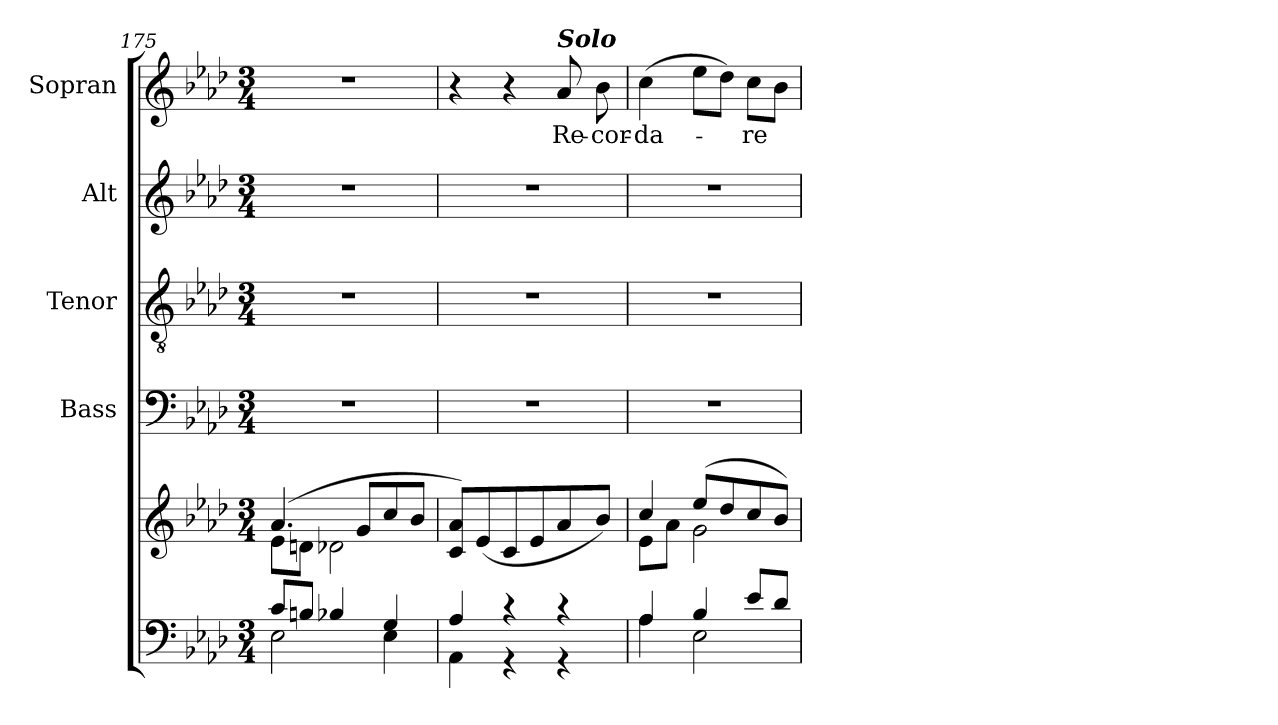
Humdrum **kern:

**kern	**kern	**kern	**kern	**kern	**kern	**text
*part5	*part5	*part4	*part3	*part2	*part1	*part1
*staff6	*staff5	*staff4	*staff3	*staff2	*staff1	*staff1
*	*	*I"Bass	*I"Tenor	*I"Alt	*I"Sopran	*
*	*	*I'B.	*I'T.	*I'A.	*I'S.	*
*clefF4	*clefG2	*clefF4	*clefGv2	*clefG2	*clefG2	*
*k[b-e-a-d-]	*k[b-e-a-d-]	*k[b-e-a-d-]	*k[b-e-a-d-]	*k[b-e-a-d-]	*k[b-e-a-d-]	*
*A-:	*A-:	*A-:	*A-:	*A-:	*A-:	*
*M3/4	*M3/4	*M3/4	*M3/4	*M3/4	*M3/4	*
=175	=175	=175	=175	=175	=175	=175
*^	*^	*	*	*	*	*
8c/L	2E-\	(4.a-/	8e-\L	2.r	2.r	2.r	2.r	.
8Bn/J	.	.	8dn\J	.	.	.	.	.
4B-X/	.	.	2d-X\	.	.	.	.	.
.	.	8g/L	.	.	.	.	.	.
4G/	4E-\	8cc/	.	.	.	.	.	.
.	.	8b-/J	.	.	.	.	.	.
*	*	*v	*v	*	*	*	*	*
=176	=176	=176	=176	=176	=176	=176	=176
4A-/	4AA-\	8c/ 8a-/L)	2.r	2.r	2.r	4r	.
.	.	(<8e-/	.	.	.	.	.
4r	4r	8c/	.	.	.	4r	.
.	.	8e-/	.	.	.	.	.
!	!	!	!	!	!	!LO:TX:a:Bi:t=Solo	!
!	!	!	!	!	!	!	!LO:LY:b
4r	4r	8a-/	.	.	.	8a-/	Re-
!	!	!	!	!	!	!	!LO:LY:b
.	.	8b-/J)	.	.	.	8b-\	-cor-
=177	=177	=177	=177	=177	=177	=177	=177
*	*	*^	*	*	*	*	*
!	!	!	!	!	!	!	!	!LO:LY:b
4A-/	4A-\	4cc/	8e-\L	2.r	2.r	2.r	(>4cc\	-da-
.	.	.	8a-\J	.	.	.	.	.
4B-/	2E-\	(>8ee-/L	2g\	.	.	.	8ee-\L	.
.	.	8dd-/	.	.	.	.	8dd-\J)	.
!	!	!	!	!	!	!	!	!LO:LY:b
8e-/L	.	8cc/	.	.	.	.	8cc\L	-re
8d-/J	.	8b-/J)	.	.	.	.	8b-\J	.
*v	*v	*	*	*	*	*	*	*
*	*v	*v	*	*	*	*	*
=	=	=	=	=	=	=
*-	*-	*-	*-	*-	*-	*-
